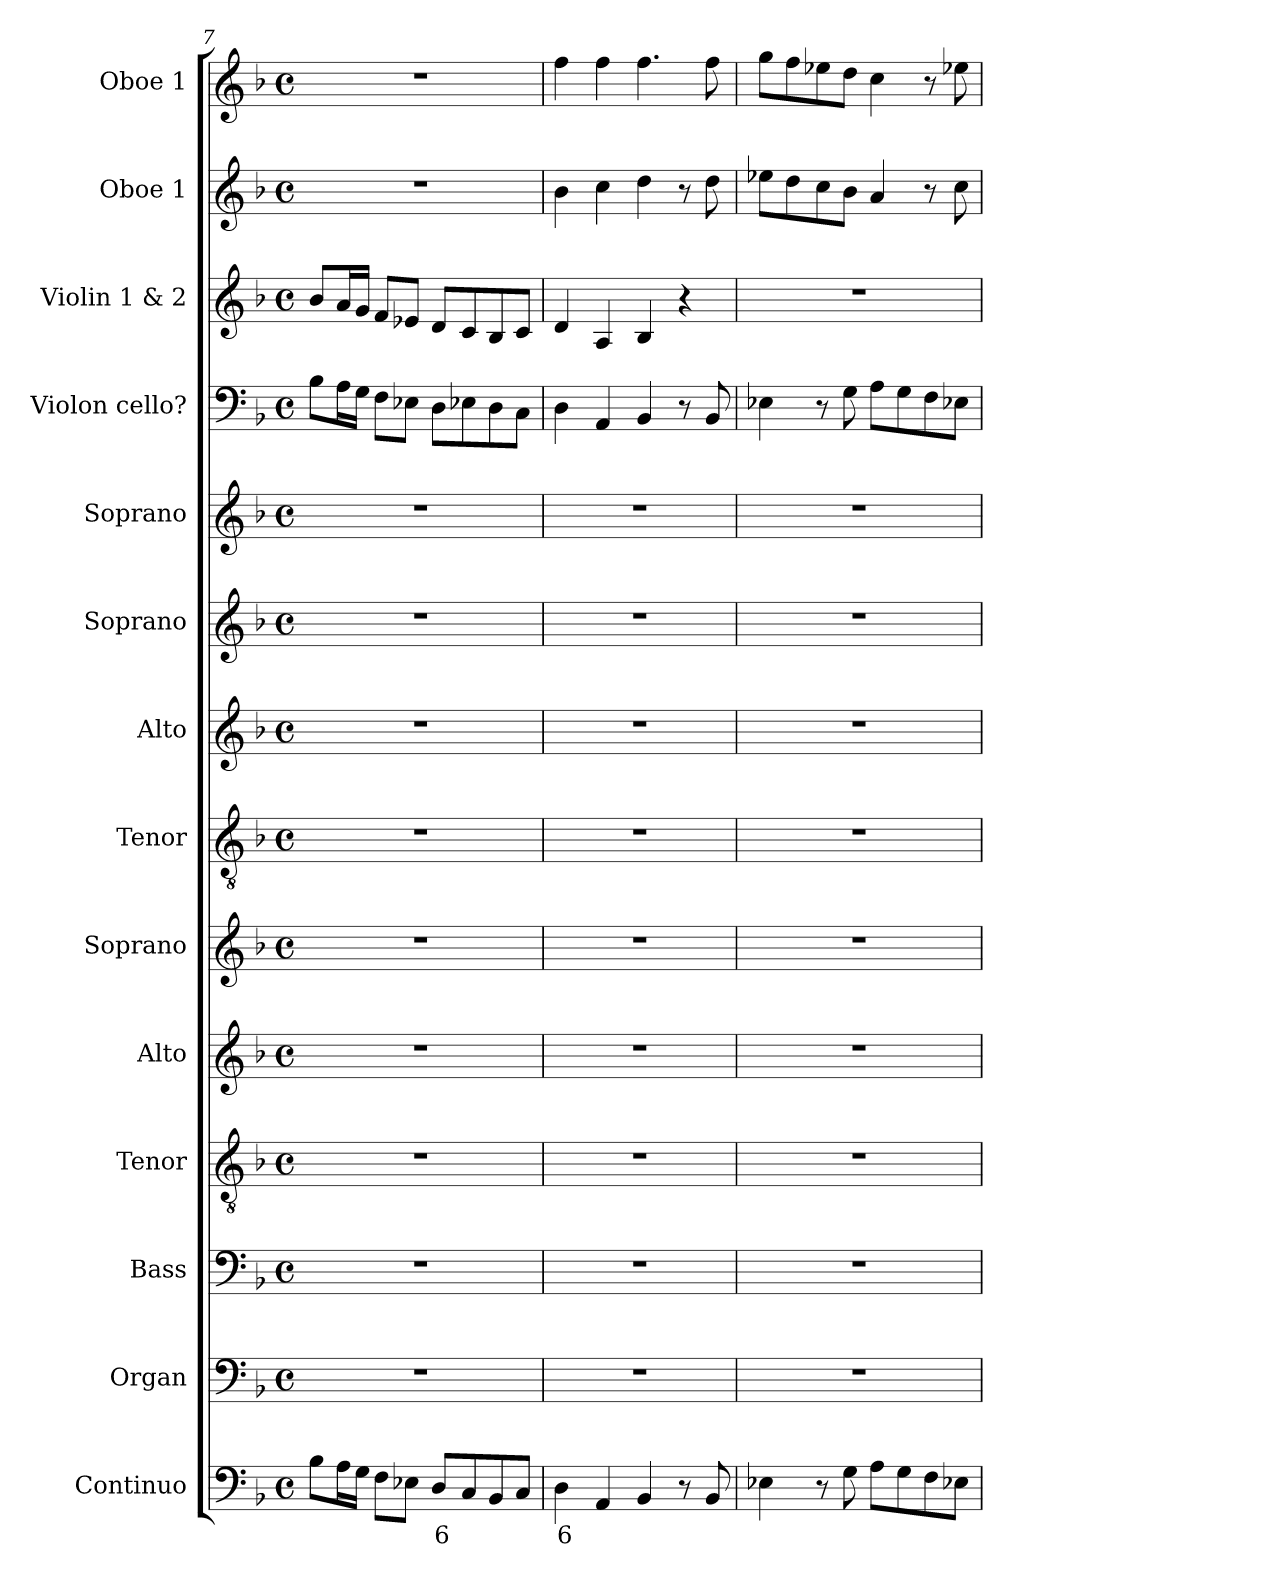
**kern	**text	**kern	**kern	**kern	**kern	**kern	**kern	**kern	**kern	**kern	**kern	**kern	**kern	**kern
*part14	*part14	*part13	*part12	*part11	*part10	*part9	*part8	*part7	*part6	*part5	*part4	*part3	*part2	*part1
*staff14	*staff14	*staff13	*staff12	*staff11	*staff10	*staff9	*staff8	*staff7	*staff6	*staff5	*staff4	*staff3	*staff2	*staff1
*I"Continuo	*	*I"Organ	*I"Bass	*I"Tenor	*I"Alto	*I"Soprano	*I"Tenor	*I"Alto	*I"Soprano	*I"Soprano	*I"Violon cello?	*I"Violin 1 & 2	*I"Oboe 1	*I"Oboe 1
*I'Cont.	*	*I'Org.	*I'B.	*I'T.	*I'A.	*I'S.	*I'T.	*I'A.	*I'S.	*I'S.	*I'Vc.	*I'Vln. 1 & 2	*I'Ob. 2	*I'Ob. 1
*clefF4	*	*clefF4	*clefF4	*clefGv2	*clefG2	*clefG2	*clefGv2	*clefG2	*clefG2	*clefG2	*clefF4	*clefG2	*clefG2	*clefG2
*	*	*	*	*ITrd7c12	*	*	*ITrd7c12	*	*	*	*	*	*	*
*k[b-]	*	*k[b-]	*k[b-]	*k[b-]	*k[b-]	*k[b-]	*k[b-]	*k[b-]	*k[b-]	*k[b-]	*k[b-]	*k[b-]	*k[b-]	*k[b-]
*F:	*	*F:	*F:	*F:	*F:	*F:	*F:	*F:	*F:	*F:	*F:	*F:	*F:	*F:
*M4/4	*	*M4/4	*M4/4	*M4/4	*M4/4	*M4/4	*M4/4	*M4/4	*M4/4	*M4/4	*M4/4	*M4/4	*M4/4	*M4/4
*met(c)	*	*met(c)	*met(c)	*met(c)	*met(c)	*met(c)	*met(c)	*met(c)	*met(c)	*met(c)	*met(c)	*met(c)	*met(c)	*met(c)
=7	=7	=7	=7	=7	=7	=7	=7	=7	=7	=7	=7	=7	=7	=7
8B-i\L	.	1r	1r	1r	1r	1r	1r	1r	1r	1r	8B-i\L	8b-i/L	1r	1r
16Ai\L	.	.	.	.	.	.	.	.	.	.	16Ai\L	16ai/L	.	.
16Gi\JJ	.	.	.	.	.	.	.	.	.	.	16Gi\JJ	16gi/JJ	.	.
8Fi\L	.	.	.	.	.	.	.	.	.	.	8Fi\L	8fi/L	.	.
8E-Xi\J	.	.	.	.	.	.	.	.	.	.	8E-Xi\J	8e-Xi/J	.	.
!	!LO:LY:b:color=#000000	!	!	!	!	!	!	!	!	!	!	!	!	!
8Di/L	6	.	.	.	.	.	.	.	.	.	8Di\L	8di/L	.	.
8Ci/	.	.	.	.	.	.	.	.	.	.	8E-Xi\	8ci/	.	.
8BB-i/	.	.	.	.	.	.	.	.	.	.	8Di\	8B-i/	.	.
8Ci/J	.	.	.	.	.	.	.	.	.	.	8Ci\J	8ci/J	.	.
=8	=8	=8	=8	=8	=8	=8	=8	=8	=8	=8	=8	=8	=8	=8
!	!LO:LY:b:color=#000000	!	!	!	!	!	!	!	!	!	!	!	!	!
4Di\	6	1r	1r	1r	1r	1r	1r	1r	1r	1r	4Di\	4di/	4b-i\	4ffi\
4AAi/	.	.	.	.	.	.	.	.	.	.	4AAi/	4Ai/	4cci\	4ffi\
4BB-i/	.	.	.	.	.	.	.	.	.	.	4BB-i/	4B-i/	4ddi\	4.ffi\
8r	.	.	.	.	.	.	.	.	.	.	8r	4r	8r	.
8BB-i/	.	.	.	.	.	.	.	.	.	.	8BB-i/	.	8ddi\	8ffi\
=9	=9	=9	=9	=9	=9	=9	=9	=9	=9	=9	=9	=9	=9	=9
4E-Xi\	.	1r	1r	1r	1r	1r	1r	1r	1r	1r	4E-Xi\	1r	8ee-Xi\L	8ggi\L
.	.	.	.	.	.	.	.	.	.	.	.	.	8ddi\	8ffi\
8r	.	.	.	.	.	.	.	.	.	.	8r	.	8cci\	8ee-Xi\
8Gi\	.	.	.	.	.	.	.	.	.	.	8Gi\	.	8b-i\J	8ddi\J
8Ai\L	.	.	.	.	.	.	.	.	.	.	8Ai\L	.	4ai/	4cci\
8Gi\	.	.	.	.	.	.	.	.	.	.	8Gi\	.	.	.
8Fi\	.	.	.	.	.	.	.	.	.	.	8Fi\	.	8r	8r
8E-Xi\J	.	.	.	.	.	.	.	.	.	.	8E-Xi\J	.	8cci\	8ee-Xi\
=	=	=	=	=	=	=	=	=	=	=	=	=	=	=
*-	*-	*-	*-	*-	*-	*-	*-	*-	*-	*-	*-	*-	*-	*-
